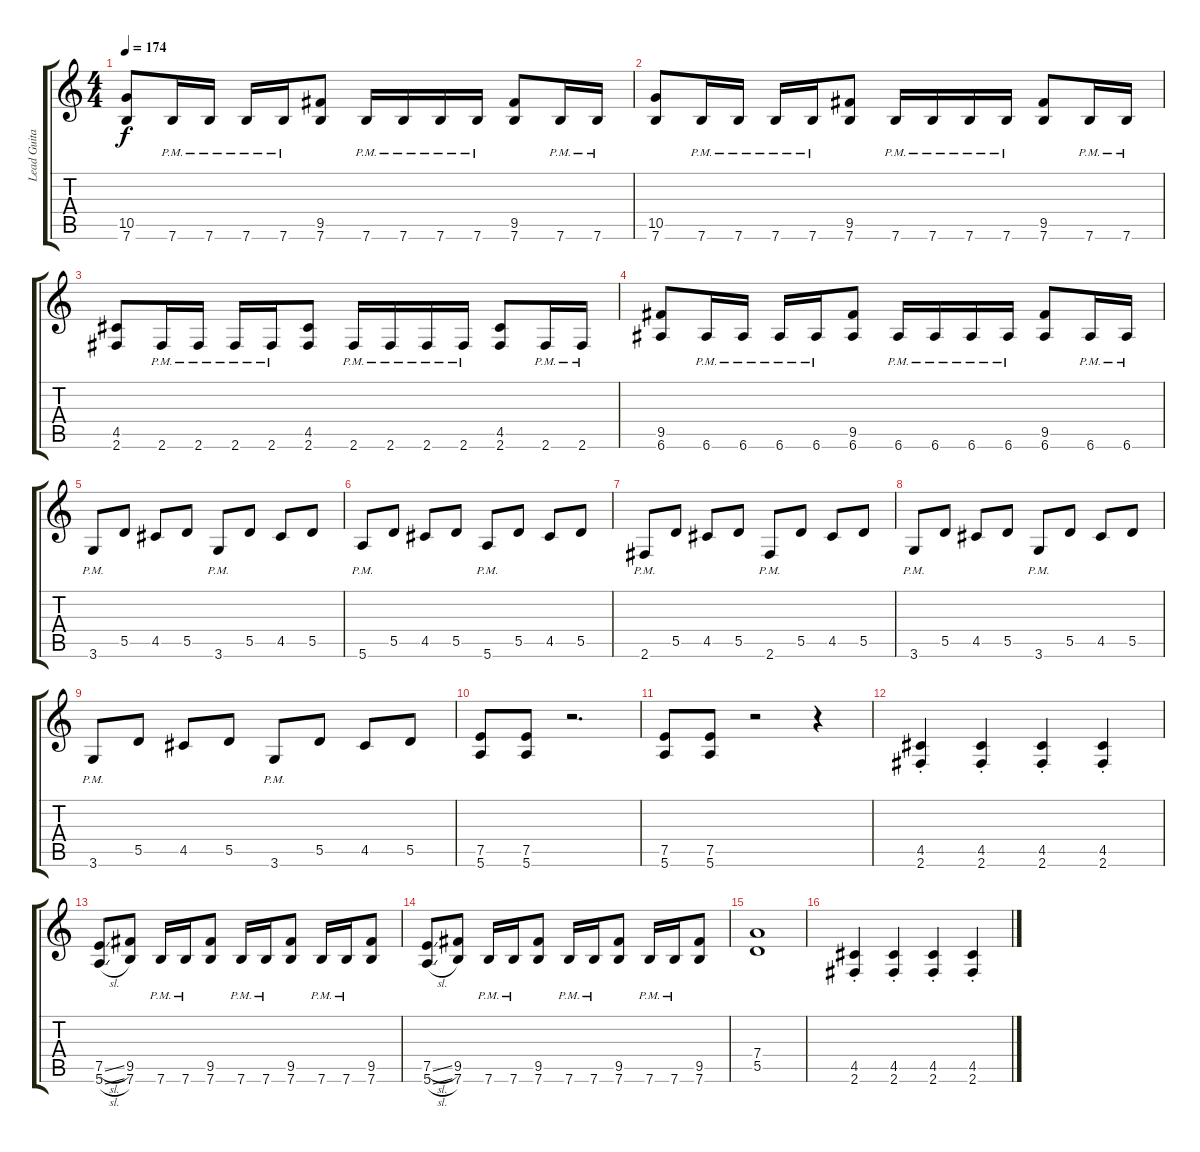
\track ("Lead Guitar  II" "Lead Guita") {instrument overdrivenguitar}
\staff {score tabs}
\tuning (E4 B3 G3 D3 A2 E2) {hide}
\ts (4 4)
\tempo 174
\clef g2
\ks c
(10.5 7.6).8{dy f} 7.6{pm}.16 7.6{pm}.16 7.6{pm}.16 7.6{pm}.16 (9.5 7.6).8 7.6{pm}.16 7.6{pm}.16 7.6{pm}.16 7.6{pm}.16 (9.5 7.6).8 7.6{pm}.16 7.6{pm}.16 |
(10.5 7.6).8 7.6{pm}.16 7.6{pm}.16 7.6{pm}.16 7.6{pm}.16 (9.5 7.6).8 7.6{pm}.16 7.6{pm}.16 7.6{pm}.16 7.6{pm}.16 (9.5 7.6).8 7.6{pm}.16 7.6{pm}.16 |
(4.5 2.6).8 2.6{pm}.16 2.6{pm}.16 2.6{pm}.16 2.6{pm}.16 (4.5 2.6).8 2.6{pm}.16 2.6{pm}.16 2.6{pm}.16 2.6{pm}.16 (4.5 2.6).8 2.6{pm}.16 2.6{pm}.16 |
(9.5 6.6).8 6.6{pm}.16 6.6{pm}.16 6.6{pm}.16 6.6{pm}.16 (9.5 6.6).8 6.6{pm}.16 6.6{pm}.16 6.6{pm}.16 6.6{pm}.16 (9.5 6.6).8 6.6{pm}.16 6.6{pm}.16 |
3.6{pm}.8 5.5.8 4.5.8 5.5.8 3.6{pm}.8 5.5.8 4.5.8 5.5.8 |
5.6{pm}.8 5.5.8 4.5.8 5.5.8 5.6{pm}.8 5.5.8 4.5.8 5.5.8 |
2.6{pm}.8 5.5.8 4.5.8 5.5.8 2.6{pm}.8 5.5.8 4.5.8 5.5.8 |
3.6{pm}.8 5.5.8 4.5.8 5.5.8 3.6{pm}.8 5.5.8 4.5.8 5.5.8 |
3.6{pm}.8 5.5.8 4.5.8 5.5.8 3.6{pm}.8 5.5.8 4.5.8 5.5.8 |
(7.5 5.6).8 (7.5 5.6).8 r.2{d} |
(7.5 5.6).8 (7.5 5.6).8 r.2 r.4 |
(4.5{st} 2.6{st}).4 (4.5{st} 2.6{st}).4 (4.5{st} 2.6{st}).4 (4.5{st} 2.6{st}).4 |
(7.5{sl} 5.6{sl}).8 (9.5 7.6).8 7.6{pm}.16 7.6{pm}.16 (9.5 7.6).8 7.6{pm}.16 7.6{pm}.16 (9.5 7.6).8 7.6{pm}.16 7.6{pm}.16 (9.5 7.6).8 |
(7.5{sl} 5.6{sl}).8 (9.5 7.6).8 7.6{pm}.16 7.6{pm}.16 (9.5 7.6).8 7.6{pm}.16 7.6{pm}.16 (9.5 7.6).8 7.6{pm}.16 7.6{pm}.16 (9.5 7.6).8 |
(7.4 5.5).1 |
(4.5{st} 2.6{st}).4 (4.5{st} 2.6{st}).4 (4.5{st} 2.6{st}).4 (4.5{st} 2.6{st}).4
